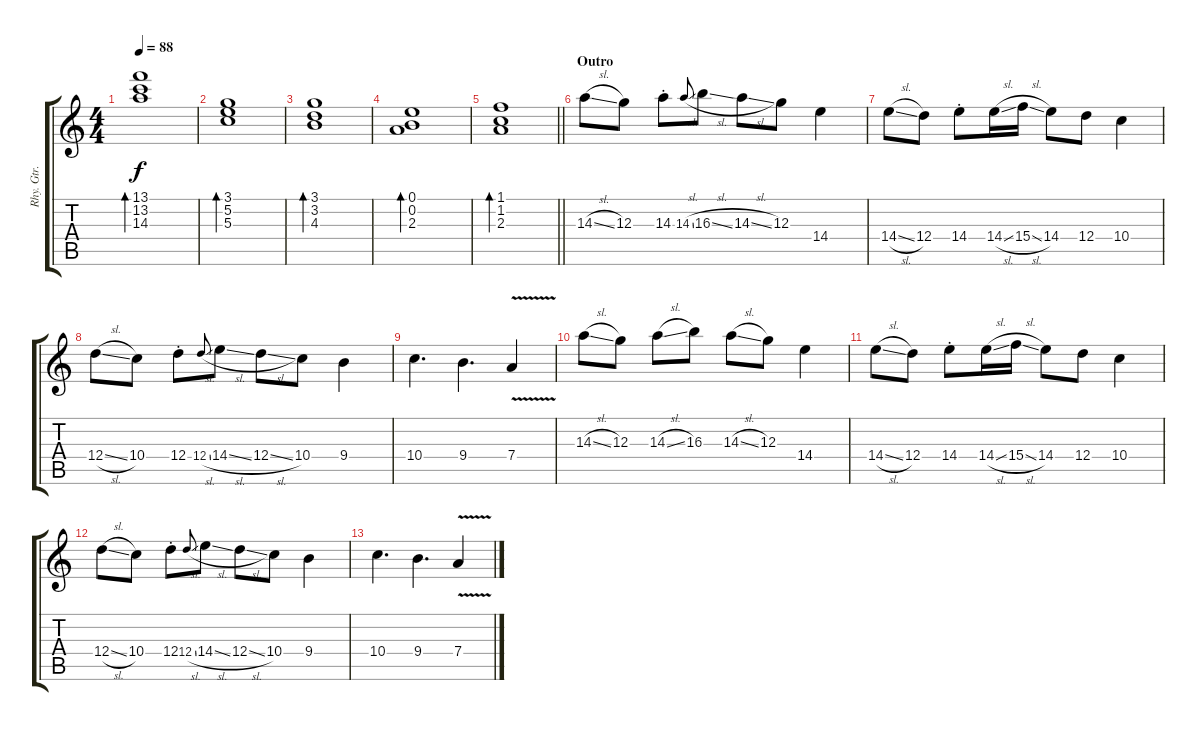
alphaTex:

\track ("Rhy. Gtr. 2" "Rhy. Gtr. ") {instrument electricguitarjazz}
\staff {score tabs}
\tuning (E4 B3 G3 D3 A2 E2) {hide}
\ts (4 4)
\tempo 88
\clef g2
\ks c
(13.1 13.2 14.3).1{bd 240 dy f} |
(3.1 5.2 5.3).1{bd 240} |
(3.1 3.2 4.3).1{bd 240} |
(0.1 0.2 2.3).1{bd 240} |
\barLineRight lightlight
(1.1 1.2 2.3).1{bd 240} |
\section ("" "Outro")
14.3{sl}.8{volume 11} 12.3.8 14.3{st}.8 14.3{sl}.8{gr onbeat} 16.3{sl}.8 14.3{sl}.8 12.3.8 14.4.4 |
14.4{sl}.8 12.4.8 14.4{st}.8 14.4{sl}.16 15.4{sl}.16 14.4.8 12.4.8 10.4.4 |
12.4{sl}.8 10.4.8 12.4{st}.8 12.4{sl}.8{gr onbeat} 14.4{sl}.8 12.4{sl}.8 10.4.8 9.4.4 |
10.4.4{d} 9.4.4{d} 7.4{v}.4 |
14.3{sl}.8 12.3.8 14.3{sl}.8 16.3.8 14.3{sl}.8 12.3.8 14.4.4 |
14.4{sl}.8 12.4.8 14.4{st}.8 14.4{sl}.16 15.4{sl}.16 14.4.8 12.4.8 10.4.4 |
12.4{sl}.8 10.4.8 12.4{st}.8 12.4{sl}.8{gr onbeat} 14.4{sl}.8 12.4{sl}.8 10.4.8 9.4.4 |
10.4.4{d} 9.4.4{d} 7.4{v}.4
